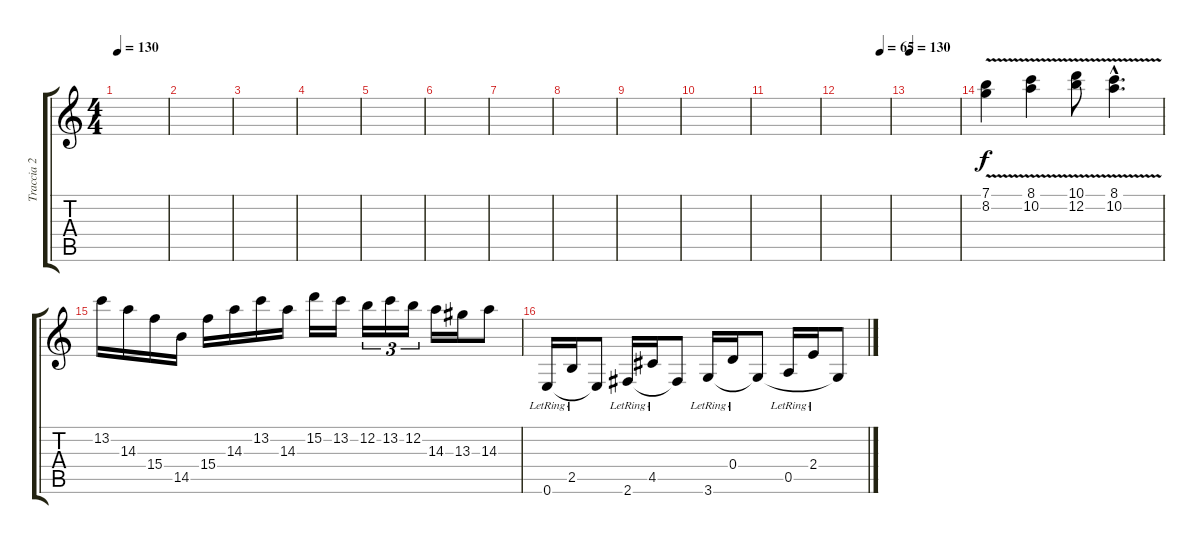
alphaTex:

\track ("Traccia 2" "Traccia 2") {instrument acousticguitarnylon}
\staff {score tabs}
\tuning (E4 B3 G3 D3 A2 E2) {hide}
\ts (4 4)
\tempo 130
\clef g2
\ks c
|
|
|
|
|
|
|
|
|
|
|
\tempo (65 0.8125)
|
\tempo 130
|
(7.1{v} 8.2{v}).4 (8.1{v} 10.2).4 (10.1{v} 12.2).8 (8.1{v hac} 10.2{hac}).4{d} |
13.2.16 14.3.16 15.4.16 14.5.16 15.4.16 14.3.16 13.2.16 14.3.16 15.2.16 13.2.16 12.2.16{tu (3 2)} 13.2.16{tu (3 2)} 12.2.16{tu (3 2)} 14.3.16 13.3.16 14.3.8 |
0.6{lr}.16 2.5{lr}.16 0.6{t}.8 2.6{lr}.16 4.5{lr}.16 2.6{t}.8 3.6{lr}.16 0.4{lr}.16 3.6{t}.8 0.5{lr}.16 2.4{lr}.16 3.6{t}.8
